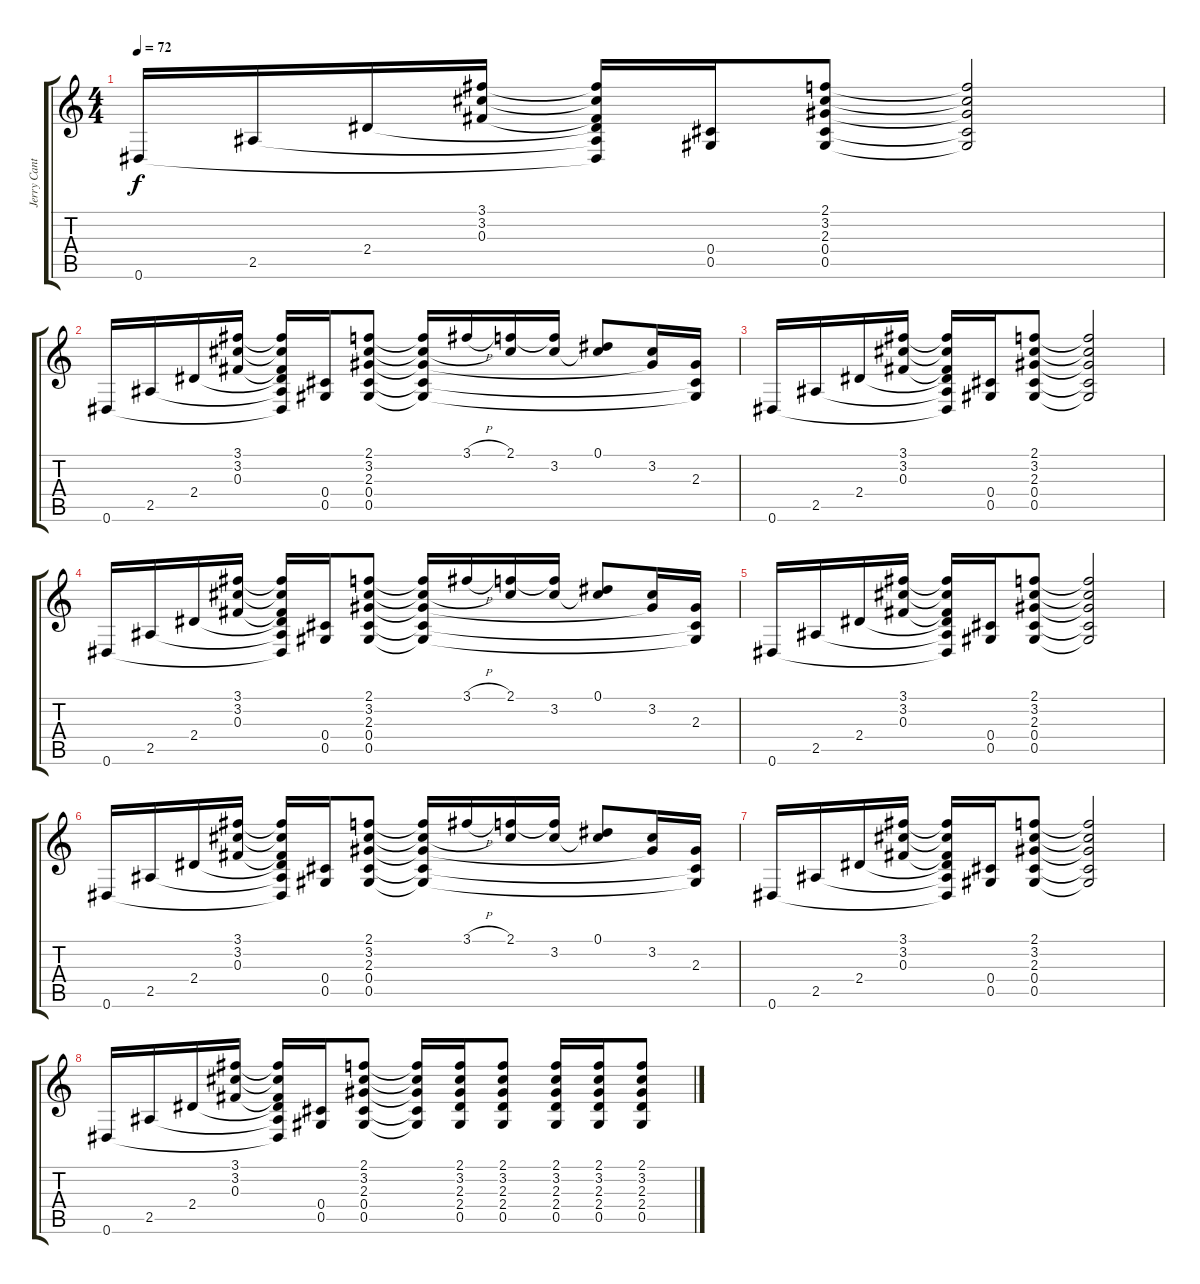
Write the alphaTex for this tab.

\track ("Jerry Cantrell - Guitar 3 - Acoustic" "Jerry Cant") {instrument acousticguitarnylon}
\staff {score tabs}
\tuning (Eb4 Bb3 Gb3 Db3 Ab2 Eb2) {hide}
\ts (4 4)
\tempo 72
\clef g2
\ks c
0.6.16{dy f} 2.5.16 2.4.16 (3.1 3.2 0.3).16 (3.1{t} 3.2{t} 0.3{t} 2.4{t} 2.5{t} 0.6{t}).16 (0.4 0.5).16 (2.1 3.2 2.3 0.4 0.5).8 (2.1{t} 3.2{t} 2.3{t} 0.4{t} 0.5{t}).2 |
0.6.16 2.5.16 2.4.16 (3.1 3.2 0.3).16 (3.1{t} 3.2{t} 0.3{t} 2.4{t} 2.5{t} 0.6{t}).16 (0.4 0.5).16 (2.1 3.2 2.3 0.4 0.5).8 (2.1{t} 3.2{t} 2.3{t} 0.4{t} 0.5{t}).16 3.1{h}.16 (2.1 3.2{t}).16 (2.1{t} 3.2).16 (0.1 3.2{t}).8 (3.2 2.3{t}).16 (2.3 0.4{t} 0.5{t}).16 |
0.6.16 2.5.16 2.4.16 (3.1 3.2 0.3).16 (3.1{t} 3.2{t} 0.3{t} 2.4{t} 2.5{t} 0.6{t}).16 (0.4 0.5).16 (2.1 3.2 2.3 0.4 0.5).8 (2.1{t} 3.2{t} 2.3{t} 0.4{t} 0.5{t}).2 |
0.6.16 2.5.16 2.4.16 (3.1 3.2 0.3).16 (3.1{t} 3.2{t} 0.3{t} 2.4{t} 2.5{t} 0.6{t}).16 (0.4 0.5).16 (2.1 3.2 2.3 0.4 0.5).8 (2.1{t} 3.2{t} 2.3{t} 0.4{t} 0.5{t}).16 3.1{h}.16 (2.1 3.2{t}).16 (2.1{t} 3.2).16 (0.1 3.2{t}).8 (3.2 2.3{t}).16 (2.3 0.4{t} 0.5{t}).16 |
0.6.16 2.5.16 2.4.16 (3.1 3.2 0.3).16 (3.1{t} 3.2{t} 0.3{t} 2.4{t} 2.5{t} 0.6{t}).16 (0.4 0.5).16 (2.1 3.2 2.3 0.4 0.5).8 (2.1{t} 3.2{t} 2.3{t} 0.4{t} 0.5{t}).2 |
0.6.16 2.5.16 2.4.16 (3.1 3.2 0.3).16 (3.1{t} 3.2{t} 0.3{t} 2.4{t} 2.5{t} 0.6{t}).16 (0.4 0.5).16 (2.1 3.2 2.3 0.4 0.5).8 (2.1{t} 3.2{t} 2.3{t} 0.4{t} 0.5{t}).16 3.1{h}.16 (2.1 3.2{t}).16 (2.1{t} 3.2).16 (0.1 3.2{t}).8 (3.2 2.3{t}).16 (2.3 0.4{t} 0.5{t}).16 |
0.6.16 2.5.16 2.4.16 (3.1 3.2 0.3).16 (3.1{t} 3.2{t} 0.3{t} 2.4{t} 2.5{t} 0.6{t}).16 (0.4 0.5).16 (2.1 3.2 2.3 0.4 0.5).8 (2.1{t} 3.2{t} 2.3{t} 0.4{t} 0.5{t}).2 |
0.6.16 2.5.16 2.4.16 (3.1 3.2 0.3).16 (3.1{t} 3.2{t} 0.3{t} 2.4{t} 2.5{t} 0.6{t}).16 (0.4 0.5).16 (2.1 3.2 2.3 0.4 0.5).8 (2.1{t} 3.2{t} 2.3{t} 0.4{t} 0.5{t}).16 (2.1 3.2 2.3 2.4 0.5).16 (2.1 3.2 2.3 2.4 0.5).8 (2.1 3.2 2.3 2.4 0.5).16 (2.1 3.2 2.3 2.4 0.5).16 (2.1 3.2 2.3 2.4 0.5).8
